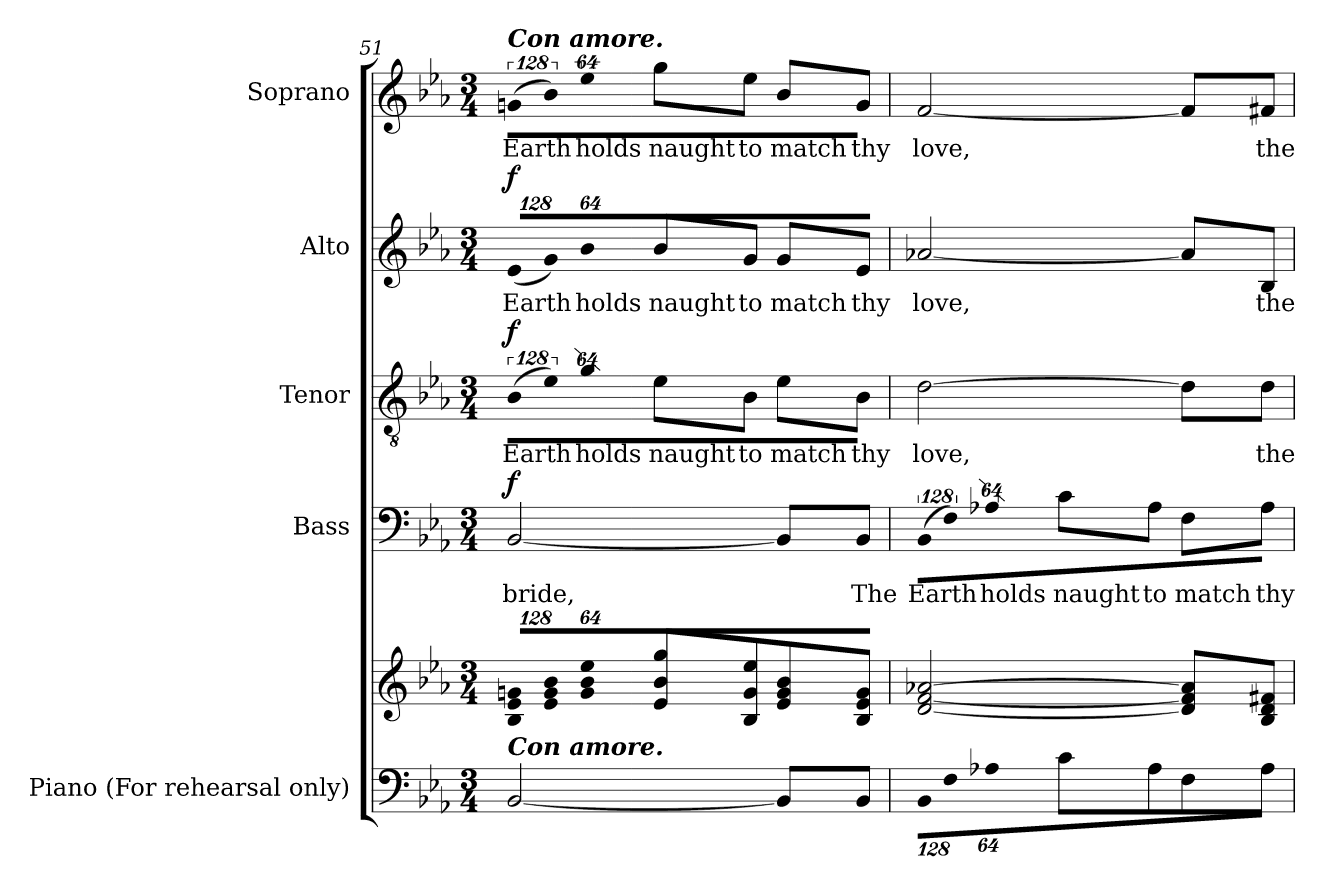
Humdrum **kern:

**kern	**kern	**kern	**text	**dynam	**kern	**text	**dynam	**kern	**text	**dynam	**kern	**text
*part5	*part5	*part4	*part4	*part4	*part3	*part3	*part3	*part2	*part2	*part2	*part1	*part1
*staff6	*staff5	*staff4	*staff4	*staff4	*staff3	*staff3	*staff3	*staff2	*staff2	*staff2	*staff1	*staff1
*I"Piano (For rehearsal only)	*	*I"Bass	*	*	*I"Tenor	*	*	*I"Alto	*	*	*I"Soprano	*
*I'Pno.	*	*I'B.	*	*	*I'T.	*	*	*I'A.	*	*	*I'S.	*
*clefF4	*clefG2	*clefF4	*	*	*clefGv2	*	*	*clefG2	*	*	*clefG2	*
*	*	*	*	*	*ITrd7c12	*	*	*	*	*	*	*
*k[b-e-a-]	*k[b-e-a-]	*k[b-e-a-]	*	*	*k[b-e-a-]	*	*	*k[b-e-a-]	*	*	*k[b-e-a-]	*
*E-:	*E-:	*E-:	*	*	*E-:	*	*	*E-:	*	*	*E-:	*
*M3/4	*M3/4	*M3/4	*	*	*M3/4	*	*	*M3/4	*	*	*M3/4	*
*	*Xbrackettup	*	*	*	*	*	*	*	*	*	*	*
=51	=51	=51	=51	=51	=51	=51	=51	=51	=51	=51	=51	=51
!	!LO:N:vis=8	!	!	!	!	!	!	!	!	!	!	!
!	!	!	!LO:LY:b:color=#000000	!	!LO:N:vis=8	!	!	!	!	!	!	!
!	!	!	!	!	!	!LO:LY:b:color=#000000	!	!	!	!	!	!
*	*	*	*	*	*	*	*	*Xbrackettup	*	*	*	*
!	!	!	!	!	!	!	!	!LO:N:vis=8	!	!	!	!
!	!	!	!	!	!	!	!	!	!LO:LY:b:color=#000000	!	!LO:N:vis=8	!
!	!	!	!	!	!	!	!	!	!	!	!LO:TX:a:Bi:t=Con amore.	!
!LO:TX:a:Bi:t=Con amore.	!	!	!	!	!	!	!	!	!	!	!	!
!	!	!	!	!	!	!	!	!	!	!	!	!LO:LY:b:color=#000000
[<2BB-i/	1024%85B-i/ 1024%85e-i 1024%85gniL	[<2BB-i/	bride,	f	(1024%85BB-i\L	Earth	f	(1024%85e-i/L	Earth	f	(1024%85gni\L	Earth
!	!LO:N:vis=8	!	!	!	!LO:N:vis=8	!	!	!LO:N:vis=8	!	!	!LO:N:vis=8	!
.	1024%85e-i/ 1024%85gi 1024%85b-i	.	.	.	1024%85E-i\)	.	.	1024%85gi/)	.	.	1024%85b-i\)	.
!	!LO:N:vis=8	!	!	!	!LO:N:vis=8	!	!	!	!	!	!	!
!	!	!	!	!	!	!LO:LY:b:color=#000000	!	!LO:N:vis=8	!	!	!	!
!	!	!	!	!	!	!	!	!	!LO:LY:b:color=#000000	!	!LO:N:vis=8	!
!	!	!	!	!	!	!	!	!	!	!	!	!LO:LY:b:color=#000000
.	512%43gi/ 512%43b-i 512%43ee-iJ	.	.	.	512%43Gi\J	holds	.	512%43b-i/J	holds	.	512%43ee-i\J	holds
!	!	!	!	!	!	!LO:LY:b:color=#000000	!	!	!	!	!	!
!	!	!	!	!	!	!	!	!	!LO:LY:b:color=#000000	!	!	!
!	!	!	!	!	!	!	!	!	!	!	!	!LO:LY:b:color=#000000
.	8e-i/ 8b-i 8ggiL	.	.	.	8E-i\L	naught	.	8b-i/L	naught	.	8ggi\L	naught
!	!	!	!	!	!	!LO:LY:b:color=#000000	!	!	!	!	!	!
!	!	!	!	!	!	!	!	!	!LO:LY:b:color=#000000	!	!	!
!	!	!	!	!	!	!	!	!	!	!	!	!LO:LY:b:color=#000000
.	8B-i/ 8gi 8ee-i	.	.	.	8BB-i\J	to	.	8gi/J	to	.	8ee-i\J	to
!	!	!	!	!	!	!LO:LY:b:color=#000000	!	!	!	!	!	!
!	!	!	!	!	!	!	!	!	!LO:LY:b:color=#000000	!	!	!
!	!	!	!	!	!	!	!	!	!	!	!	!LO:LY:b:color=#000000
8BB-i/L]	8e-i/ 8gi 8b-i	8BB-i/L]	.	.	8E-i\L	match	.	8gi/L	match	.	8b-i/L	match
!	!	!	!LO:LY:b:color=#000000	!	!	!	!	!	!	!	!	!
!	!	!	!	!	!	!LO:LY:b:color=#000000	!	!	!	!	!	!
!	!	!	!	!	!	!	!	!	!LO:LY:b:color=#000000	!	!	!
!	!	!	!	!	!	!	!	!	!	!	!	!LO:LY:b:color=#000000
8BB-i/J	8B-i/ 8e-i 8giJ	8BB-i/J	The	.	8BB-i\J	thy	.	8e-i/J	thy	.	8gi/J	thy
!!LO:LB:g=z
=52	=52	=52	=52	=52	=52	=52	=52	=52	=52	=52	=52	=52
*Xbrackettup	*	*	*	*	*	*	*	*	*	*	*	*
!LO:N:vis=8	!	!LO:N:vis=8	!	!	!	!	!	!	!	!	!	!
!	!	!	!LO:LY:b:color=#000000	!	!	!	!	!	!	!	!	!
!	!	!	!	!	!	!LO:LY:b:color=#000000	!	!	!	!	!	!
!	!	!	!	!	!	!	!	!	!LO:LY:b:color=#000000	!	!	!
!	!	!	!	!	!	!	!	!	!	!	!	!LO:LY:b:color=#000000
1024%85BB-i\L	[<2di/ [<2fi [>2a-Xi	(1024%85BB-i\L	Earth	.	[>2Di\	love,	.	[<2a-Xi/	love,	.	[<2fi/	love,
!LO:N:vis=8	!	!LO:N:vis=8	!	!	!	!	!	!	!	!	!	!
1024%85Fi\	.	1024%85Fi\)	.	.	.	.	.	.	.	.	.	.
!LO:N:vis=8	!	!LO:N:vis=8	!	!	!	!	!	!	!	!	!	!
!	!	!	!LO:LY:b:color=#000000	!	!	!	!	!	!	!	!	!
512%43A-Xi\J	.	512%43A-Xi\J	holds	.	.	.	.	.	.	.	.	.
!	!	!	!LO:LY:b:color=#000000	!	!	!	!	!	!	!	!	!
8ci\L	.	8ci\L	naught	.	.	.	.	.	.	.	.	.
!	!	!	!LO:LY:b:color=#000000	!	!	!	!	!	!	!	!	!
8A-i\	.	8A-i\J	to	.	.	.	.	.	.	.	.	.
!	!	!	!LO:LY:b:color=#000000	!	!	!	!	!	!	!	!	!
8Fi\	8di/] 8fi] 8a-i]L	8Fi\L	match	.	8Di\L]	.	.	8a-i/L]	.	.	8fi/L]	.
!	!	!	!LO:LY:b:color=#000000	!	!	!	!	!	!	!	!	!
!	!	!	!	!	!	!LO:LY:b:color=#000000	!	!	!	!	!	!
!	!	!	!	!	!	!	!	!	!LO:LY:b:color=#000000	!	!	!
!	!	!	!	!	!	!	!	!	!	!	!	!LO:LY:b:color=#000000
8A-i\J	8B-i/ 8di 8f#XiJ	8A-i\J	thy	.	8Di\J	the	.	8B-i/J	the	.	8f#Xi/J	the
=	=	=	=	=	=	=	=	=	=	=	=	=
*-	*-	*-	*-	*-	*-	*-	*-	*-	*-	*-	*-	*-
